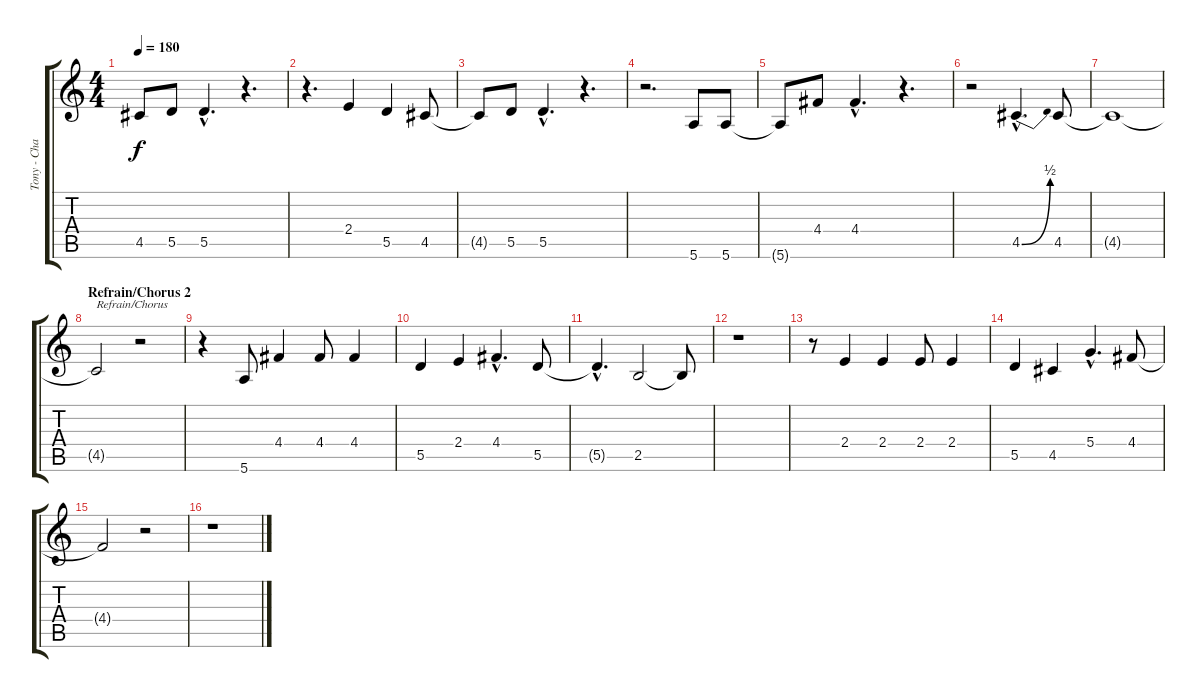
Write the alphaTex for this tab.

\track ("Tony - Chant/Vocals" "Tony - Cha") {instrument electricguitarclean}
\staff {score tabs}
\tuning (E4 B3 G3 D3 A2 E2) {hide}
\ts (4 4)
\tempo 180
\clef g2
\ks c
4.5{t}.8{dy f} 5.5.8 5.5{hac}.4{d} r.4{d} |
r.4{d} 2.4.4 5.5.4 4.5.8 |
4.5{t}.8 5.5.8 5.5{hac}.4{d} r.4{d} |
r.2{d} 5.6.8 5.6.8 |
5.6{t}.8 4.4.8 4.4{hac}.4{d} r.4{d} |
r.2 4.5{be (bend 0 0 60 2) hac}.4{d} 4.5.8 |
4.5{t}.1 |
\section ("" "Refrain/Chorus 2")
4.5{t}.2{txt "Refrain/Chorus"} r.2 |
r.4 5.6.8 4.4.4 4.4.8 4.4.4 |
5.5.4 2.4.4 4.4{hac}.4{d} 5.5.8 |
5.5{hac t}.4{d} 2.5.2 2.5{t}.8 |
r.1 |
r.8 2.4.4 2.4.4 2.4.8 2.4.4 |
5.5.4 4.5.4 5.4{hac}.4{d} 4.4.8 |
4.4{t}.2 r.2 |
r.1
